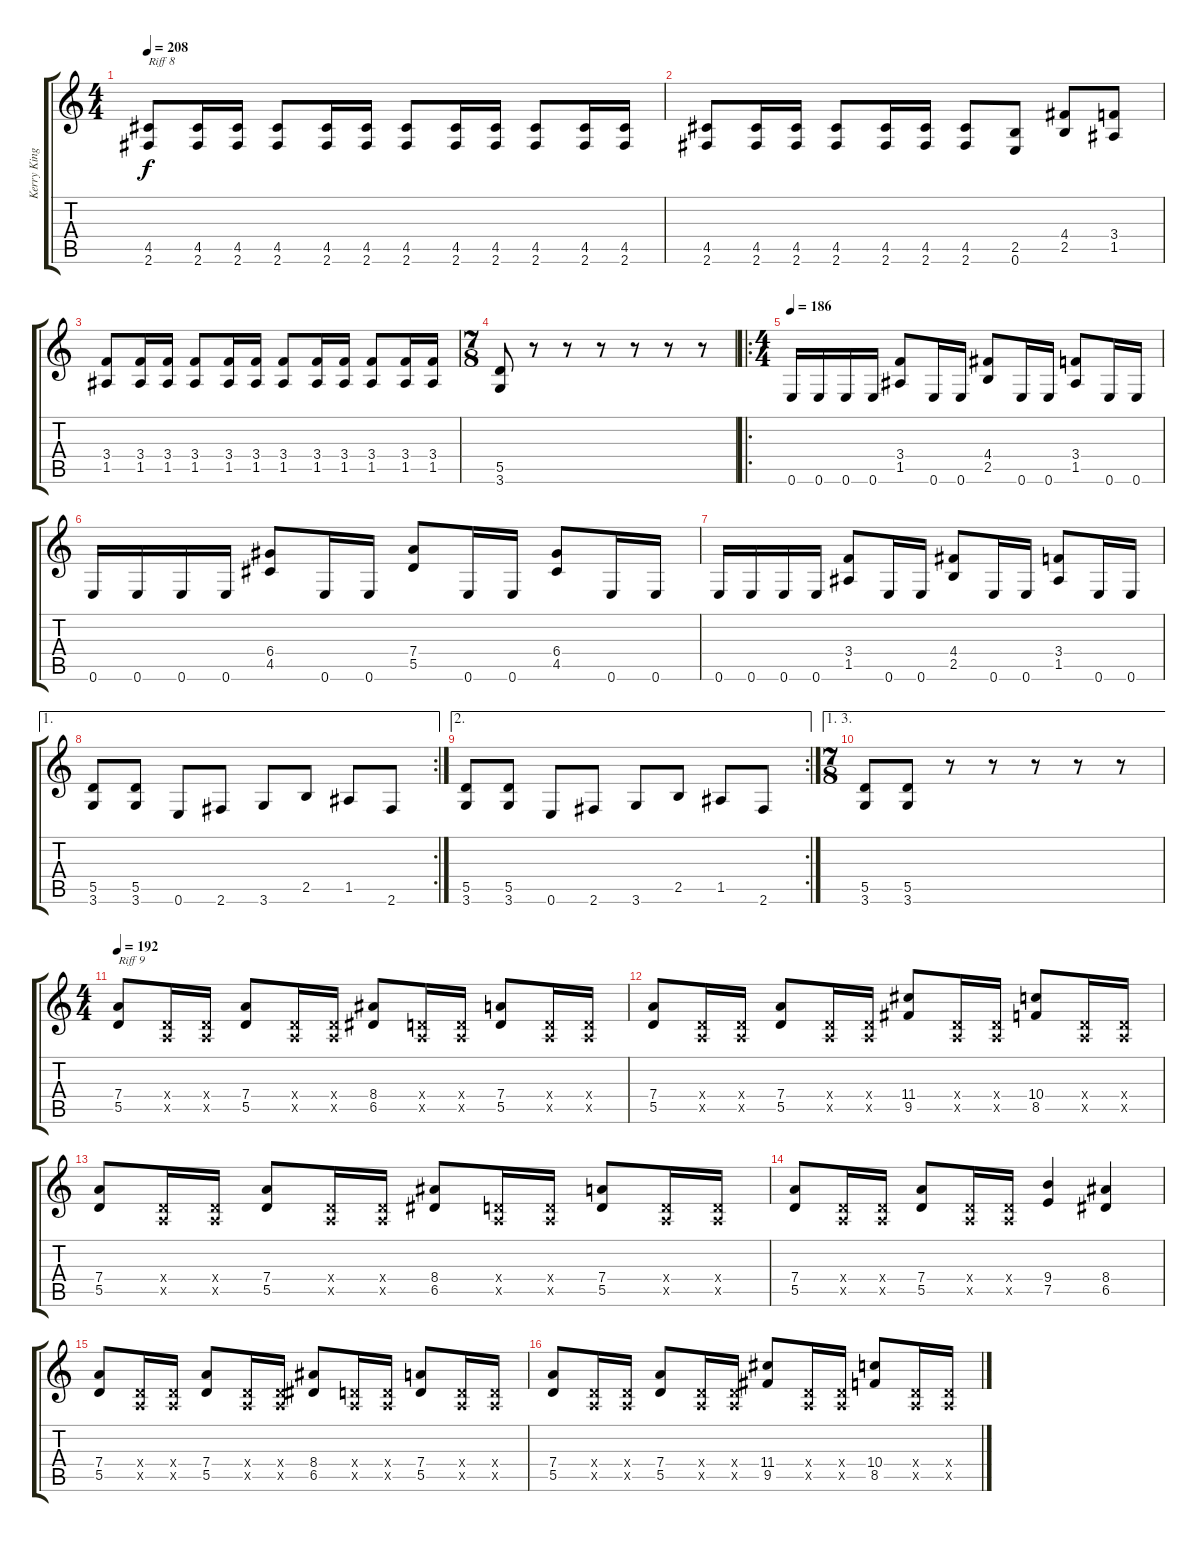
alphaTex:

\track ("Kerry King" "Kerry King") {instrument overdrivenguitar}
\staff {score tabs}
\tuning (E4 B3 G3 D3 A2 E2) {hide}
\ts (4 4)
\tempo 208
\clef g2
\ks c
(4.5 2.6).8{txt "Riff 8" dy f} (4.5 2.6).16 (4.5 2.6).16 (4.5 2.6).8 (4.5 2.6).16 (4.5 2.6).16 (4.5 2.6).8 (4.5 2.6).16 (4.5 2.6).16 (4.5 2.6).8 (4.5 2.6).16 (4.5 2.6).16 |
(4.5 2.6).8 (4.5 2.6).16 (4.5 2.6).16 (4.5 2.6).8 (4.5 2.6).16 (4.5 2.6).16 (4.5 2.6).8 (2.5 0.6).8 (4.4 2.5).8 (3.4 1.5).8 |
(3.4 1.5).8 (3.4 1.5).16 (3.4 1.5).16 (3.4 1.5).8 (3.4 1.5).16 (3.4 1.5).16 (3.4 1.5).8 (3.4 1.5).16 (3.4 1.5).16 (3.4 1.5).8 (3.4 1.5).16 (3.4 1.5).16 |
\ts (7 8)
(5.5 3.6).8 r.8 r.8 r.8 r.8 r.8 r.8 |
\ro
\ts (4 4)
\tempo 186
0.6.16 0.6.16 0.6.16 0.6.16 (3.4 1.5).8 0.6.16 0.6.16 (4.4 2.5).8 0.6.16 0.6.16 (3.4 1.5).8 0.6.16 0.6.16 |
0.6.16 0.6.16 0.6.16 0.6.16 (6.4 4.5).8 0.6.16 0.6.16 (7.4 5.5).8 0.6.16 0.6.16 (6.4 4.5).8 0.6.16 0.6.16 |
0.6.16 0.6.16 0.6.16 0.6.16 (3.4 1.5).8 0.6.16 0.6.16 (4.4 2.5).8 0.6.16 0.6.16 (3.4 1.5).8 0.6.16 0.6.16 |
\ae 1
\rc 2
(5.5 3.6).8 (5.5 3.6).8 0.6.8 2.6.8 3.6.8 2.5.8 1.5.8 2.6.8 |
\ae 2
\rc 2
(5.5 3.6).8 (5.5 3.6).8 0.6.8 2.6.8 3.6.8 2.5.8 1.5.8 2.6.8 |
\ae (1 3)
\ts (7 8)
(5.5 3.6).8 (5.5 3.6).8 r.8 r.8 r.8 r.8 r.8 |
\ts (4 4)
\tempo 192
(7.4 5.5).8{txt "Riff 9"} (0.4{x} 0.5{x}).16 (0.4{x} 0.5{x}).16 (7.4 5.5).8 (0.4{x} 0.5{x}).16 (0.4{x} 0.5{x}).16 (8.4 6.5).8 (0.4{x} 0.5{x}).16 (0.4{x} 0.5{x}).16 (7.4 5.5).8 (0.4{x} 0.5{x}).16 (0.4{x} 0.5{x}).16 |
(7.4 5.5).8 (0.4{x} 0.5{x}).16 (0.4{x} 0.5{x}).16 (7.4 5.5).8 (0.4{x} 0.5{x}).16 (0.4{x} 0.5{x}).16 (11.4 9.5).8 (0.4{x} 0.5{x}).16 (0.4{x} 0.5{x}).16 (10.4 8.5).8 (0.4{x} 0.5{x}).16 (0.4{x} 0.5{x}).16 |
(7.4 5.5).8 (0.4{x} 0.5{x}).16 (0.4{x} 0.5{x}).16 (7.4 5.5).8 (0.4{x} 0.5{x}).16 (0.4{x} 0.5{x}).16 (8.4 6.5).8 (0.4{x} 0.5{x}).16 (0.4{x} 0.5{x}).16 (7.4 5.5).8 (0.4{x} 0.5{x}).16 (0.4{x} 0.5{x}).16 |
(7.4 5.5).8 (0.4{x} 0.5{x}).16 (0.4{x} 0.5{x}).16 (7.4 5.5).8 (0.4{x} 0.5{x}).16 (0.4{x} 0.5{x}).16 (9.4 7.5).4 (8.4 6.5).4 |
(7.4 5.5).8 (0.4{x} 0.5{x}).16 (0.4{x} 0.5{x}).16 (7.4 5.5).8 (0.4{x} 0.5{x}).16 (0.4{x} 0.5{x}).16 (8.4 6.5).8 (0.4{x} 0.5{x}).16 (0.4{x} 0.5{x}).16 (7.4 5.5).8 (0.4{x} 0.5{x}).16 (0.4{x} 0.5{x}).16 |
(7.4 5.5).8 (0.4{x} 0.5{x}).16 (0.4{x} 0.5{x}).16 (7.4 5.5).8 (0.4{x} 0.5{x}).16 (0.4{x} 0.5{x}).16 (11.4 9.5).8 (0.4{x} 0.5{x}).16 (0.4{x} 0.5{x}).16 (10.4 8.5).8 (0.4{x} 0.5{x}).16 (0.4{x} 0.5{x}).16
